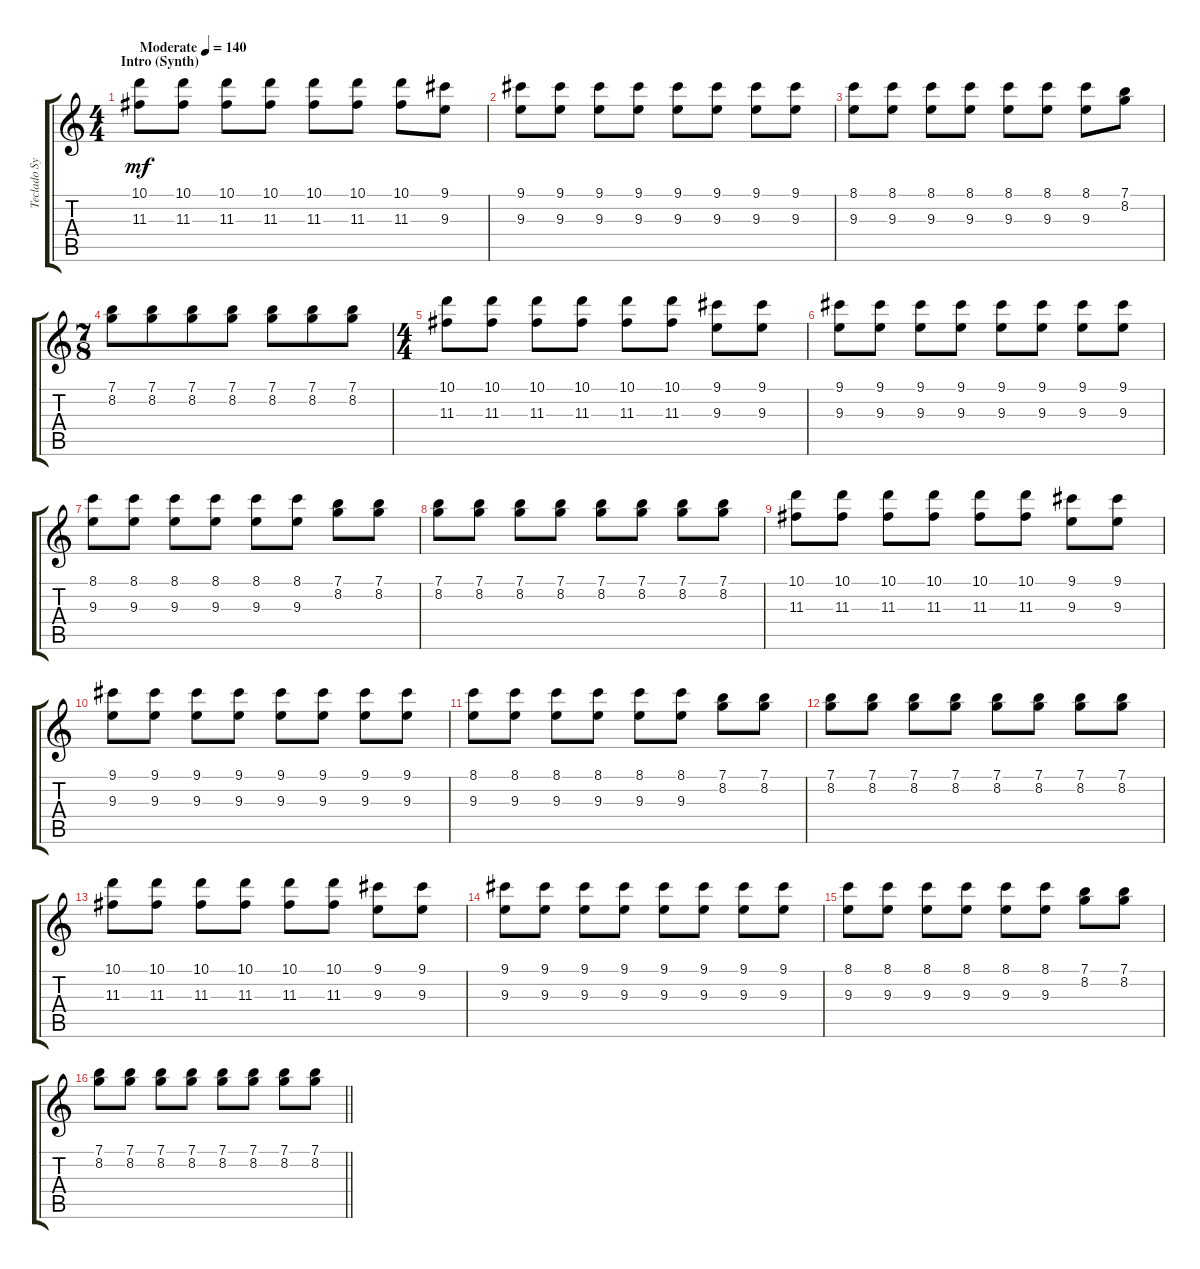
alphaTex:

\track ("Teclado Synth" "Teclado Sy") {instrument synthbass1}
\staff {score tabs}
\tuning (E4 B3 G3 D3 A2 E2) {hide}
\ts (4 4)
\section ("" "Intro (Synth)")
\tempo (140 "Moderate")
\clef g2
\ks c
(10.1 11.3).8{dy mf balance 1 instrument synthbass1} (10.1 11.3).8 (10.1 11.3).8 (10.1 11.3).8 (10.1 11.3).8 (10.1 11.3).8 (10.1 11.3).8{balance 8} (9.1 9.3).8 |
(9.1 9.3).8 (9.1 9.3).8 (9.1 9.3).8 (9.1 9.3).8 (9.1 9.3).8{balance 16} (9.1 9.3).8 (9.1 9.3).8 (9.1 9.3).8 |
(8.1 9.3).8 (8.1 9.3).8 (8.1 9.3).8{balance 8} (8.1 9.3).8 (8.1 9.3).8 (8.1 9.3).8 (8.1 9.3).8 (7.1 8.2).8 |
\ts (7 8)
(7.1 8.2).8 (7.1 8.2).8 (7.1 8.2).8 (7.1 8.2).8 (7.1 8.2).8 (7.1 8.2).8 (7.1 8.2).8 |
\ts (4 4)
(10.1 11.3).8{balance 0} (10.1 11.3).8 (10.1 11.3).8 (10.1 11.3).8 (10.1 11.3).8{balance 16} (10.1 11.3).8 (9.1 9.3).8 (9.1 9.3).8 |
(9.1 9.3).8{balance 3} (9.1 9.3).8 (9.1 9.3).8 (9.1 9.3).8 (9.1 9.3).8{balance 13} (9.1 9.3).8 (9.1 9.3).8 (9.1 9.3).8 |
(8.1 9.3).8{balance 5} (8.1 9.3).8 (8.1 9.3).8 (8.1 9.3).8 (8.1 9.3).8{balance 11} (8.1 9.3).8 (7.1 8.2).8 (7.1 8.2).8 |
(7.1 8.2).8{balance 7} (7.1 8.2).8 (7.1 8.2).8 (7.1 8.2).8 (7.1 8.2).8 (7.1 8.2).8 (7.1 8.2).8 (7.1 8.2).8 |
(10.1 11.3).8 (10.1 11.3).8 (10.1 11.3).8 (10.1 11.3).8 (10.1 11.3).8 (10.1 11.3).8 (9.1 9.3).8 (9.1 9.3).8 |
(9.1 9.3).8 (9.1 9.3).8 (9.1 9.3).8 (9.1 9.3).8 (9.1 9.3).8 (9.1 9.3).8 (9.1 9.3).8 (9.1 9.3).8 |
(8.1 9.3).8 (8.1 9.3).8 (8.1 9.3).8 (8.1 9.3).8 (8.1 9.3).8 (8.1 9.3).8 (7.1 8.2).8 (7.1 8.2).8 |
(7.1 8.2).8 (7.1 8.2).8 (7.1 8.2).8 (7.1 8.2).8 (7.1 8.2).8 (7.1 8.2).8 (7.1 8.2).8 (7.1 8.2).8 |
(10.1 11.3).8 (10.1 11.3).8 (10.1 11.3).8 (10.1 11.3).8 (10.1 11.3).8 (10.1 11.3).8 (9.1 9.3).8 (9.1 9.3).8 |
(9.1 9.3).8 (9.1 9.3).8 (9.1 9.3).8 (9.1 9.3).8 (9.1 9.3).8 (9.1 9.3).8 (9.1 9.3).8 (9.1 9.3).8 |
(8.1 9.3).8 (8.1 9.3).8 (8.1 9.3).8 (8.1 9.3).8 (8.1 9.3).8 (8.1 9.3).8 (7.1 8.2).8 (7.1 8.2).8 |
\barLineRight lightlight
(7.1 8.2).8 (7.1 8.2).8 (7.1 8.2).8 (7.1 8.2).8 (7.1 8.2).8 (7.1 8.2).8 (7.1 8.2).8 (7.1 8.2).8
